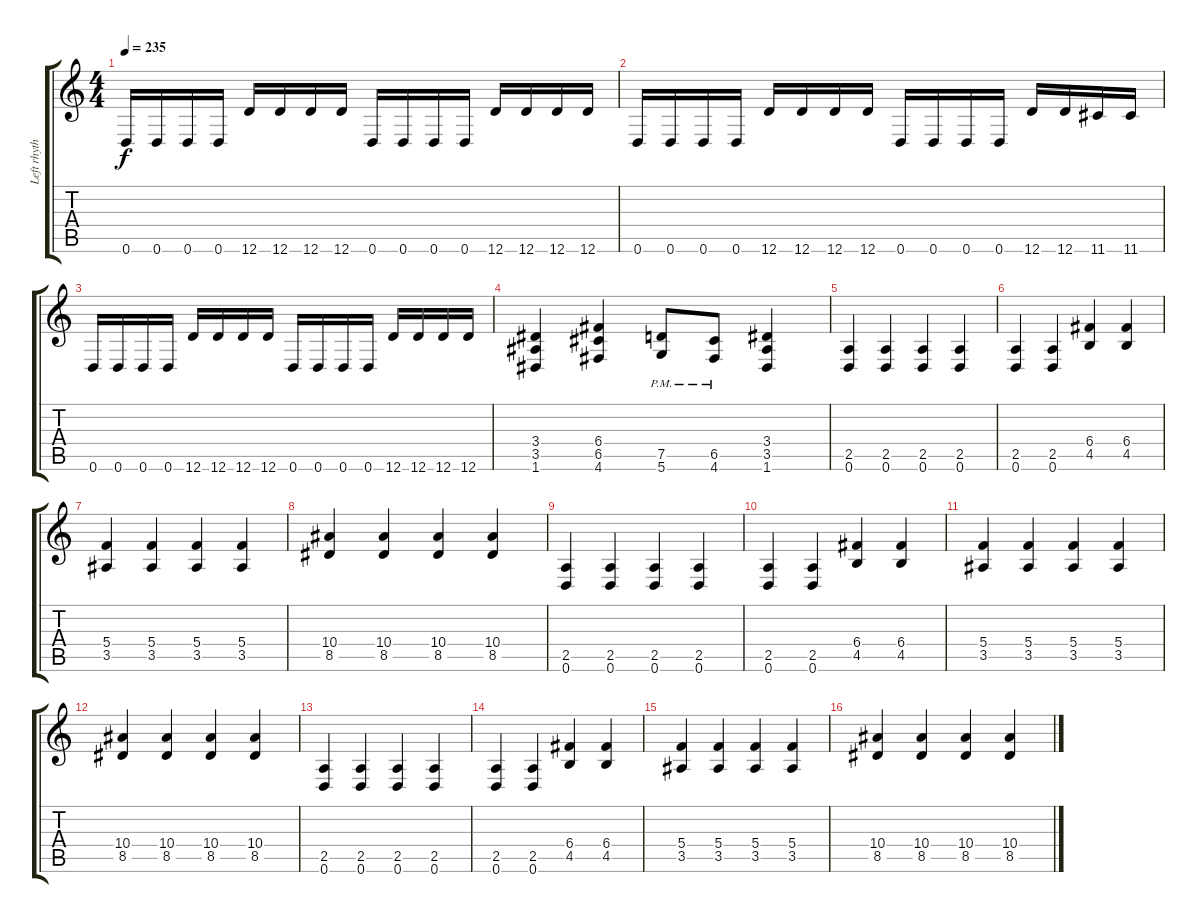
\track ("Left rhythm" "Left rhyth") {instrument distortionguitar}
\staff {score tabs}
\tuning (D4 A3 F3 C3 G2 D2) {hide}
\ts (4 4)
\tempo 235
\clef g2
\ks c
0.6.16{dy f} 0.6.16 0.6.16 0.6.16 12.6.16 12.6.16 12.6.16 12.6.16 0.6.16 0.6.16 0.6.16 0.6.16 12.6.16 12.6.16 12.6.16 12.6.16 |
0.6.16 0.6.16 0.6.16 0.6.16 12.6.16 12.6.16 12.6.16 12.6.16 0.6.16 0.6.16 0.6.16 0.6.16 12.6.16 12.6.16 11.6.16 11.6.16 |
0.6.16 0.6.16 0.6.16 0.6.16 12.6.16 12.6.16 12.6.16 12.6.16 0.6.16 0.6.16 0.6.16 0.6.16 12.6.16 12.6.16 12.6.16 12.6.16 |
(3.4 3.5 1.6).4 (6.4 6.5 4.6).4 (7.5{pm} 5.6{pm}).8 (6.5{pm} 4.6{pm}).8 (3.4 3.5 1.6).4 |
(2.5 0.6).4 (2.5 0.6).4 (2.5 0.6).4 (2.5 0.6).4 |
(2.5 0.6).4 (2.5 0.6).4 (6.4 4.5).4 (6.4 4.5).4 |
(5.4 3.5).4 (5.4 3.5).4 (5.4 3.5).4 (5.4 3.5).4 |
(10.4 8.5).4 (10.4 8.5).4 (10.4 8.5).4 (10.4 8.5).4 |
(2.5 0.6).4 (2.5 0.6).4 (2.5 0.6).4 (2.5 0.6).4 |
(2.5 0.6).4 (2.5 0.6).4 (6.4 4.5).4 (6.4 4.5).4 |
(5.4 3.5).4 (5.4 3.5).4 (5.4 3.5).4 (5.4 3.5).4 |
(10.4 8.5).4 (10.4 8.5).4 (10.4 8.5).4 (10.4 8.5).4 |
(2.5 0.6).4 (2.5 0.6).4 (2.5 0.6).4 (2.5 0.6).4 |
(2.5 0.6).4 (2.5 0.6).4 (6.4 4.5).4 (6.4 4.5).4 |
(5.4 3.5).4 (5.4 3.5).4 (5.4 3.5).4 (5.4 3.5).4 |
(10.4 8.5).4 (10.4 8.5).4 (10.4 8.5).4 (10.4 8.5).4
